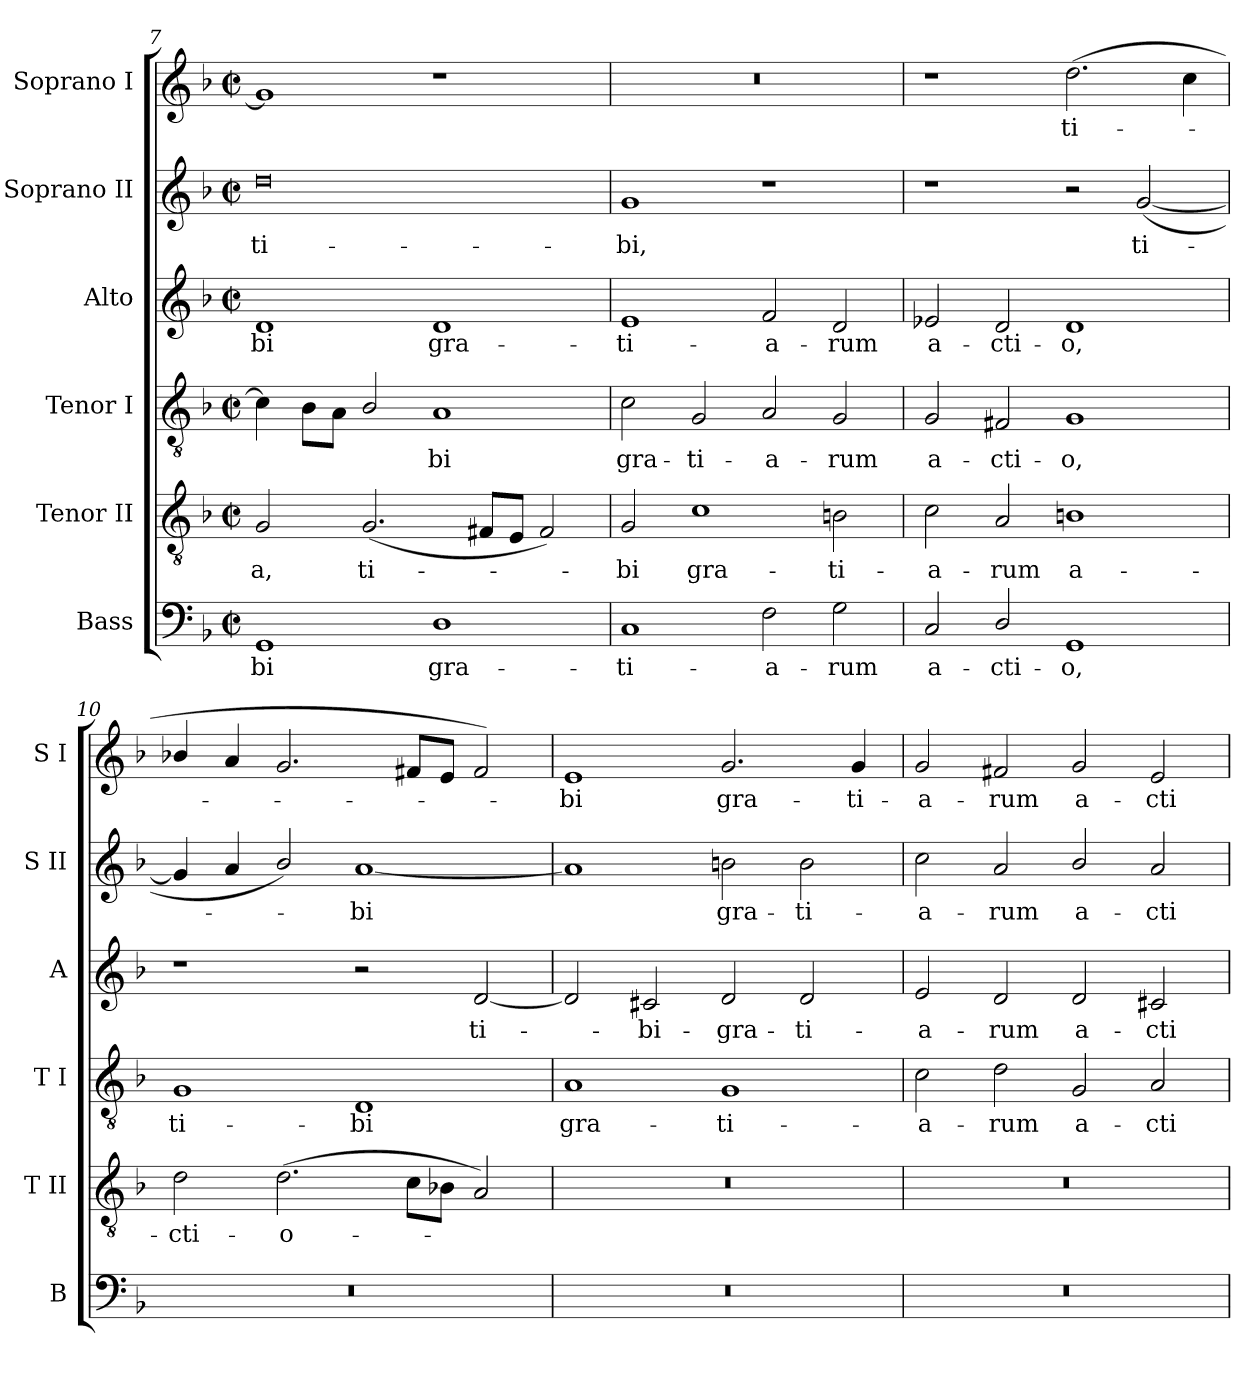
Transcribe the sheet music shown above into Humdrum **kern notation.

**kern	**text	**kern	**text	**kern	**text	**kern	**text	**kern	**text	**kern	**text
*part6	*part6	*part5	*part5	*part4	*part4	*part3	*part3	*part2	*part2	*part1	*part1
*staff6	*staff6	*staff5	*staff5	*staff4	*staff4	*staff3	*staff3	*staff2	*staff2	*staff1	*staff1
*I"Bass	*	*I"Tenor II	*	*I"Tenor I	*	*I"Alto	*	*I"Soprano II	*	*I"Soprano I	*
*I'B	*	*I'T II	*	*I'T I	*	*I'A	*	*I'S II	*	*I'S I	*
!!LO:LB:g=z
*clefF4	*	*clefGv2	*	*clefGv2	*	*clefG2	*	*clefG2	*	*clefG2	*
*k[b-]	*	*k[b-]	*	*k[b-]	*	*k[b-]	*	*k[b-]	*	*k[b-]	*
*F:	*	*F:	*	*F:	*	*F:	*	*F:	*	*F:	*
*M4/2	*	*M4/2	*	*M4/2	*	*M4/2	*	*M4/2	*	*M4/2	*
*met(c|)	*	*met(c|)	*	*met(c|)	*	*met(c|)	*	*met(c|)	*	*met(c|)	*
=7	=7	=7	=7	=7	=7	=7	=7	=7	=7	=7	=7
!	!LO:LY:b	!	!LO:LY:b	!	!	!	!LO:LY:b	!	!LO:LY:b	!	!
1GG	-bi	2G	-a,	4c]	.	1d	bi	0dd	ti-	1g]	.
.	.	.	.	8B-\L	.	.	.	.	.	.	.
.	.	.	.	8A\J	.	.	.	.	.	.	.
!	!	!	!LO:LY:b	!	!	!	!	!	!	!	!
.	.	(<2.G	ti-	2B-/	.	.	.	.	.	.	.
!	!LO:LY:b	!	!	!	!LO:LY:b	!	!LO:LY:b	!	!	!	!
1D	gra-	.	.	1A	bi	1d	gra-	.	.	1r	.
.	.	8F#XL	.	.	.	.	.	.	.	.	.
.	.	8EJ	.	.	.	.	.	.	.	.	.
.	.	2F#)	.	.	.	.	.	.	.	.	.
=8	=8	=8	=8	=8	=8	=8	=8	=8	=8	=8	=8
!	!LO:LY:b	!	!LO:LY:b	!	!LO:LY:b	!	!LO:LY:b	!	!LO:LY:b	!	!
1C	-ti-	2G	bi	2c	gra-	1e	-ti-	1g	-bi,	0r	.
!	!	!	!LO:LY:b	!	!LO:LY:b	!	!	!	!	!	!
.	.	1c	gra-	2G	-ti-	.	.	.	.	.	.
!	!LO:LY:b	!	!	!	!LO:LY:b	!	!LO:LY:b	!	!	!	!
2F	-a-	.	.	2A	-a-	2f	-a-	1r	.	.	.
!	!LO:LY:b	!	!LO:LY:b	!	!LO:LY:b	!	!LO:LY:b	!	!	!	!
2G	-rum	2Bn	-ti-	2G	-rum	2d	-rum	.	.	.	.
=9	=9	=9	=9	=9	=9	=9	=9	=9	=9	=9	=9
!	!LO:LY:b	!	!LO:LY:b	!	!LO:LY:b	!	!LO:LY:b	!	!	!	!
2C	a-	2c	-a-	2G	a-	2e-X	a-	1r	.	1r	.
!	!LO:LY:b	!	!LO:LY:b	!	!LO:LY:b	!	!LO:LY:b	!	!	!	!
2D/	-cti-	2A	-rum	2F#X	-cti-	2d	-cti-	.	.	.	.
!	!LO:LY:b	!	!LO:LY:b	!	!LO:LY:b	!	!LO:LY:b	!	!	!	!LO:LY:b
1GG	-o,	1Bn	a-	1G	-o,	1d	-o,	2r	.	(<2.dd	ti-
!	!	!	!	!	!	!	!	!	!LO:LY:b	!	!
.	.	.	.	.	.	.	.	(<[2g	ti-	.	.
.	.	.	.	.	.	.	.	.	.	4cc	.
=10	=10	=10	=10	=10	=10	=10	=10	=10	=10	=10	=10
!	!	!	!LO:LY:b	!	!LO:LY:b	!	!	!	!	!	!
0r	.	2d	-cti-	1G	ti-	1r	.	4g]	.	4b-X/	.
.	.	.	.	.	.	.	.	4a	.	4a	.
!	!	!	!LO:LY:b	!	!	!	!	!	!	!	!
.	.	(>2.d	-o-	.	.	.	.	2b-/)	.	2.g	.
!	!	!	!	!	!LO:LY:b	!	!	!	!LO:LY:b	!	!
.	.	.	.	1D	-bi	2r	.	[1a	bi	.	.
.	.	8cL	.	.	.	.	.	.	.	8f#XL	.
.	.	8B-XJ	.	.	.	.	.	.	.	8eJ	.
!	!	!	!	!	!	!	!LO:LY:b	!	!	!	!
.	.	2A)	.	.	.	[2d	ti-	.	.	2f#)	.
=11	=11	=11	=11	=11	=11	=11	=11	=11	=11	=11	=11
!	!	!	!	!	!LO:LY:b	!	!	!	!	!	!LO:LY:b
0r	.	0r	.	1A	gra-	2d]	.	1a]	.	1e	bi
!	!	!	!	!	!	!	!LO:LY:b	!	!	!	!
.	.	.	.	.	.	2c#X	bi-	.	.	.	.
!	!	!	!	!	!LO:LY:b	!	!LO:LY:b	!	!LO:LY:b	!	!LO:LY:b
.	.	.	.	1G	-ti-	2d	-gra-	2bn	gra-	2.g	gra-
!	!	!	!	!	!	!	!LO:LY:b	!	!LO:LY:b	!	!
.	.	.	.	.	.	2d	-ti-	2b	-ti-	.	.
!	!	!	!	!	!	!	!	!	!	!	!LO:LY:b
.	.	.	.	.	.	.	.	.	.	4g	-ti-
=12	=12	=12	=12	=12	=12	=12	=12	=12	=12	=12	=12
!	!	!	!	!	!LO:LY:b	!	!LO:LY:b	!	!LO:LY:b	!	!LO:LY:b
0r	.	0r	.	2c	-a-	2e	-a-	2cc	-a-	2g	-a-
!	!	!	!	!	!LO:LY:b	!	!LO:LY:b	!	!LO:LY:b	!	!LO:LY:b
.	.	.	.	2d	-rum	2d	-rum	2a	-rum	2f#X	-rum
!	!	!	!	!	!LO:LY:b	!	!LO:LY:b	!	!LO:LY:b	!	!LO:LY:b
.	.	.	.	2G	a-	2d	a-	2b-/	a-	2g	a-
!	!	!	!	!	!LO:LY:b	!	!LO:LY:b	!	!LO:LY:b	!	!LO:LY:b
.	.	.	.	2A	-cti-	2c#X	-cti-	2a	-cti-	2e	-cti-
=	=	=	=	=	=	=	=	=	=	=	=
*-	*-	*-	*-	*-	*-	*-	*-	*-	*-	*-	*-
